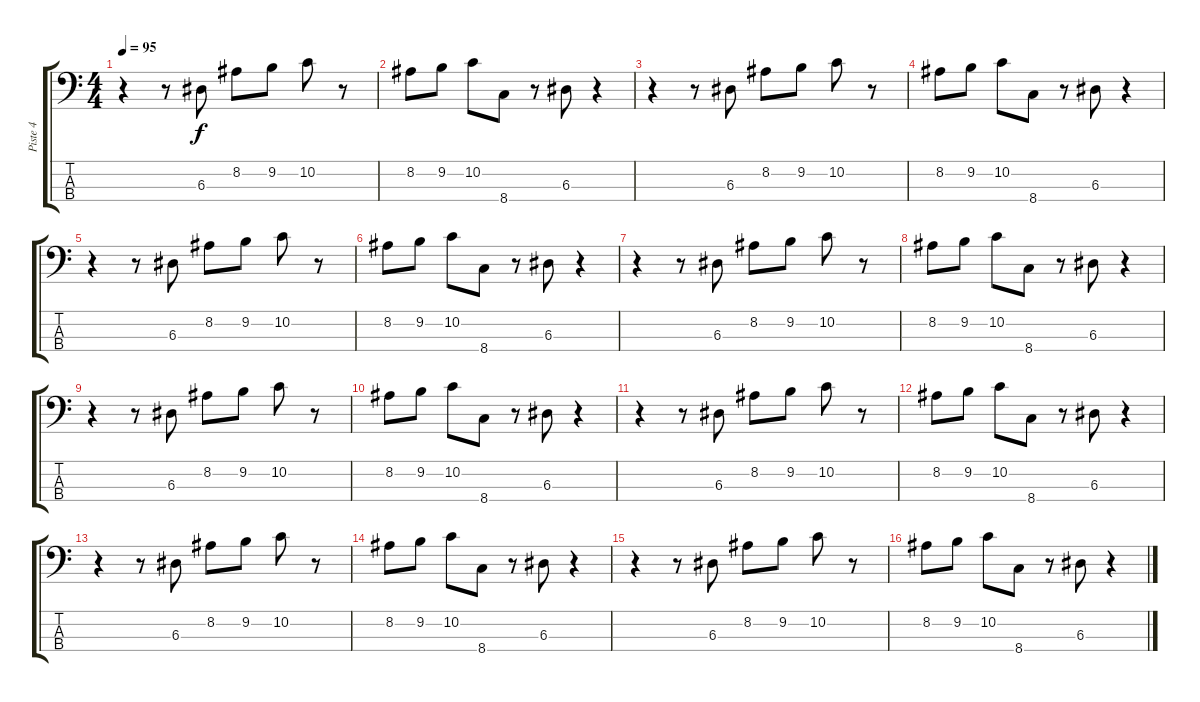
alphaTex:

\track ("Piste 4" "Piste 4") {instrument synthbass2}
\staff {score tabs}
\tuning (G2 D2 A1 E1) {hide}
\ts (4 4)
\tempo 95
\clef f4
\ks c
r.4{dy f} r.8 6.3.8 8.2.8 9.2.8 10.2.8 r.8 |
8.2.8 9.2.8 10.2.8 8.4.8 r.8 6.3.8 r.4 |
r.4 r.8 6.3.8 8.2.8 9.2.8 10.2.8 r.8 |
8.2.8 9.2.8 10.2.8 8.4.8 r.8 6.3.8 r.4 |
r.4 r.8 6.3.8 8.2.8 9.2.8 10.2.8 r.8 |
8.2.8 9.2.8 10.2.8 8.4.8 r.8 6.3.8 r.4 |
r.4 r.8 6.3.8 8.2.8 9.2.8 10.2.8 r.8 |
8.2.8 9.2.8 10.2.8 8.4.8 r.8 6.3.8 r.4 |
r.4 r.8 6.3.8 8.2.8 9.2.8 10.2.8 r.8 |
8.2.8 9.2.8 10.2.8 8.4.8 r.8 6.3.8 r.4 |
r.4 r.8 6.3.8 8.2.8 9.2.8 10.2.8 r.8 |
8.2.8 9.2.8 10.2.8 8.4.8 r.8 6.3.8 r.4 |
r.4 r.8 6.3.8 8.2.8 9.2.8 10.2.8 r.8 |
8.2.8 9.2.8 10.2.8 8.4.8 r.8 6.3.8 r.4 |
r.4 r.8 6.3.8 8.2.8 9.2.8 10.2.8 r.8 |
8.2.8 9.2.8 10.2.8 8.4.8 r.8 6.3.8 r.4
